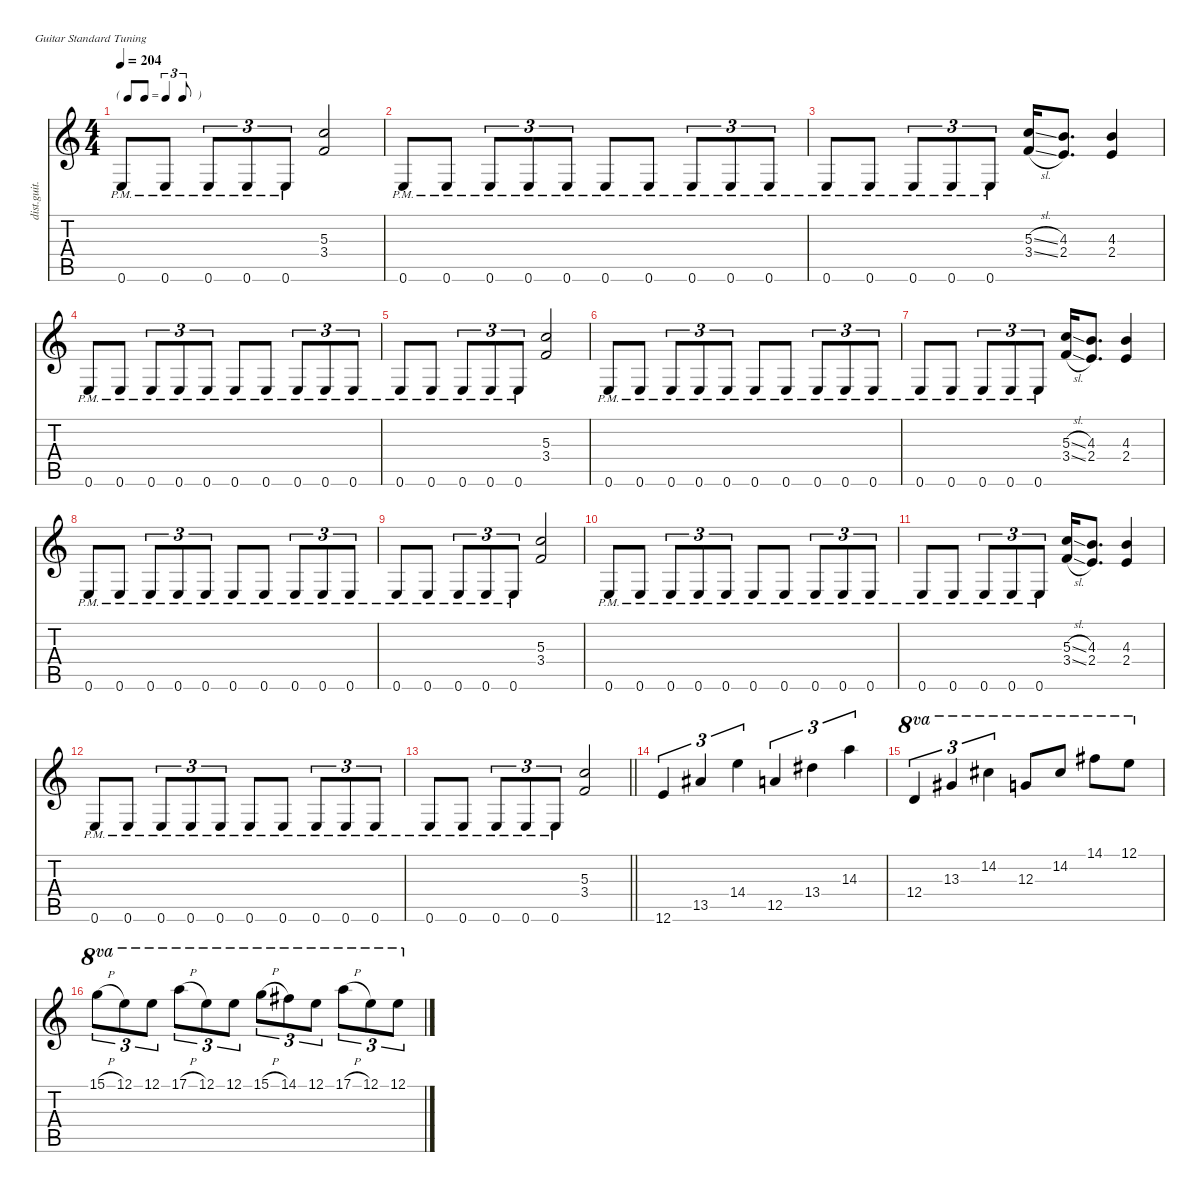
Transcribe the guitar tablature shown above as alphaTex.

\defaultSystemsLayout 4
\hideDynamics
\bracketExtendMode nobrackets
\otherSystemsTrackNameOrientation horizontal
\track ("Kirk Hammett" "dist.guit.") {defaultSystemsLayout 4 instrument distortionguitar}
\staff {score tabs}
\tuning (E4 B3 G3 D3 A2 E2)
\ts (4 4)
\tf triplet8th
\tempo 204
\clef g2
\ks aminor
0.6{pm}.8{dy f beam Up} 0.6{pm}.8{beam Up} 0.6{pm}.8{tu (3 2) beam Up} 0.6{pm}.8{tu (3 2) beam Up} 0.6{pm}.8{tu (3 2) beam Up} (5.3 3.4).2{beam Up} |
0.6{pm}.8{beam Up} 0.6{pm}.8{beam Up} 0.6{pm}.8{tu (3 2) beam Up} 0.6{pm}.8{tu (3 2) beam Up} 0.6{pm}.8{tu (3 2) beam Up} 0.6{pm}.8{beam Up} 0.6{pm}.8{beam Up} 0.6{pm}.8{tu (3 2) beam Up} 0.6{pm}.8{tu (3 2) beam Up} 0.6{pm}.8{tu (3 2) beam Up} |
0.6{pm}.8{beam Up} 0.6{pm}.8{beam Up} 0.6{pm}.8{tu (3 2) beam Up} 0.6{pm}.8{tu (3 2) beam Up} 0.6{pm}.8{tu (3 2) beam Up} (5.3{sl} 3.4{sl}).16{beam Up} (4.3 2.4).8{d beam Up} (4.3 2.4).4{beam Up} |
0.6{pm}.8{beam Up} 0.6{pm}.8{beam Up} 0.6{pm}.8{tu (3 2) beam Up} 0.6{pm}.8{tu (3 2) beam Up} 0.6{pm}.8{tu (3 2) beam Up} 0.6{pm}.8{beam Up} 0.6{pm}.8{beam Up} 0.6{pm}.8{tu (3 2) beam Up} 0.6{pm}.8{tu (3 2) beam Up} 0.6{pm}.8{tu (3 2) beam Up} |
0.6{pm}.8{beam Up} 0.6{pm}.8{beam Up} 0.6{pm}.8{tu (3 2) beam Up} 0.6{pm}.8{tu (3 2) beam Up} 0.6{pm}.8{tu (3 2) beam Up} (5.3 3.4).2{beam Up} |
0.6{pm}.8{beam Up} 0.6{pm}.8{beam Up} 0.6{pm}.8{tu (3 2) beam Up} 0.6{pm}.8{tu (3 2) beam Up} 0.6{pm}.8{tu (3 2) beam Up} 0.6{pm}.8{beam Up} 0.6{pm}.8{beam Up} 0.6{pm}.8{tu (3 2) beam Up} 0.6{pm}.8{tu (3 2) beam Up} 0.6{pm}.8{tu (3 2) beam Up} |
0.6{pm}.8{beam Up} 0.6{pm}.8{beam Up} 0.6{pm}.8{tu (3 2) beam Up} 0.6{pm}.8{tu (3 2) beam Up} 0.6{pm}.8{tu (3 2) beam Up} (5.3{sl} 3.4{sl}).16{beam Up} (4.3 2.4).8{d beam Up} (4.3 2.4).4{beam Up} |
0.6{pm}.8{beam Up} 0.6{pm}.8{beam Up} 0.6{pm}.8{tu (3 2) beam Up} 0.6{pm}.8{tu (3 2) beam Up} 0.6{pm}.8{tu (3 2) beam Up} 0.6{pm}.8{beam Up} 0.6{pm}.8{beam Up} 0.6{pm}.8{tu (3 2) beam Up} 0.6{pm}.8{tu (3 2) beam Up} 0.6{pm}.8{tu (3 2) beam Up} |
0.6{pm}.8{beam Up} 0.6{pm}.8{beam Up} 0.6{pm}.8{tu (3 2) beam Up} 0.6{pm}.8{tu (3 2) beam Up} 0.6{pm}.8{tu (3 2) beam Up} (5.3 3.4).2{beam Up} |
0.6{pm}.8{beam Up} 0.6{pm}.8{beam Up} 0.6{pm}.8{tu (3 2) beam Up} 0.6{pm}.8{tu (3 2) beam Up} 0.6{pm}.8{tu (3 2) beam Up} 0.6{pm}.8{beam Up} 0.6{pm}.8{beam Up} 0.6{pm}.8{tu (3 2) beam Up} 0.6{pm}.8{tu (3 2) beam Up} 0.6{pm}.8{tu (3 2) beam Up} |
0.6{pm}.8{beam Up} 0.6{pm}.8{beam Up} 0.6{pm}.8{tu (3 2) beam Up} 0.6{pm}.8{tu (3 2) beam Up} 0.6{pm}.8{tu (3 2) beam Up} (5.3{sl} 3.4{sl}).16{beam Up} (4.3 2.4).8{d beam Up} (4.3 2.4).4{beam Up} |
0.6{pm}.8{beam Up} 0.6{pm}.8{beam Up} 0.6{pm}.8{tu (3 2) beam Up} 0.6{pm}.8{tu (3 2) beam Up} 0.6{pm}.8{tu (3 2) beam Up} 0.6{pm}.8{beam Up} 0.6{pm}.8{beam Up} 0.6{pm}.8{tu (3 2) beam Up} 0.6{pm}.8{tu (3 2) beam Up} 0.6{pm}.8{tu (3 2) beam Up} |
\barLineRight lightlight
0.6{pm}.8{beam Up} 0.6{pm}.8{beam Up} 0.6{pm}.8{tu (3 2) beam Up} 0.6{pm}.8{tu (3 2) beam Up} 0.6{pm}.8{tu (3 2) beam Up} (5.3 3.4).2{beam Up} |
12.6.4{tu (3 2) beam Up} 13.5{acc #}.4{tu (3 2) beam Up} 14.4.4{tu (3 2) beam Down} 12.5.4{tu (3 2) beam Up} 13.4{acc #}.4{tu (3 2) beam Down} 14.3.4{tu (3 2) beam Down} |
12.4.4{tu (3 2) ot 8va beam Up} 13.3{acc #}.4{tu (3 2) ot 8va beam Up} 14.2{acc #}.4{tu (3 2) ot 8va beam Down} 12.3.8{ot 8va beam Up} 14.2{acc #}.8{ot 8va beam Up} 14.1{acc #}.8{ot 8va beam Down} 12.1.8{ot 8va beam Down} |
15.1{h}.8{tu (3 2) ot 8va beam Down} 12.1.8{tu (3 2) ot 8va beam Down} 12.1.8{tu (3 2) ot 8va beam Down} 17.1{h}.8{tu (3 2) ot 8va beam Down} 12.1.8{tu (3 2) ot 8va beam Down} 12.1.8{tu (3 2) ot 8va beam Down} 15.1{h}.8{tu (3 2) ot 8va beam Down} 14.1{acc #}.8{tu (3 2) ot 8va beam Down} 12.1.8{tu (3 2) ot 8va beam Down} 17.1{h}.8{tu (3 2) ot 8va beam Down} 12.1.8{tu (3 2) ot 8va beam Down} 12.1.8{tu (3 2) ot 8va beam Down}
